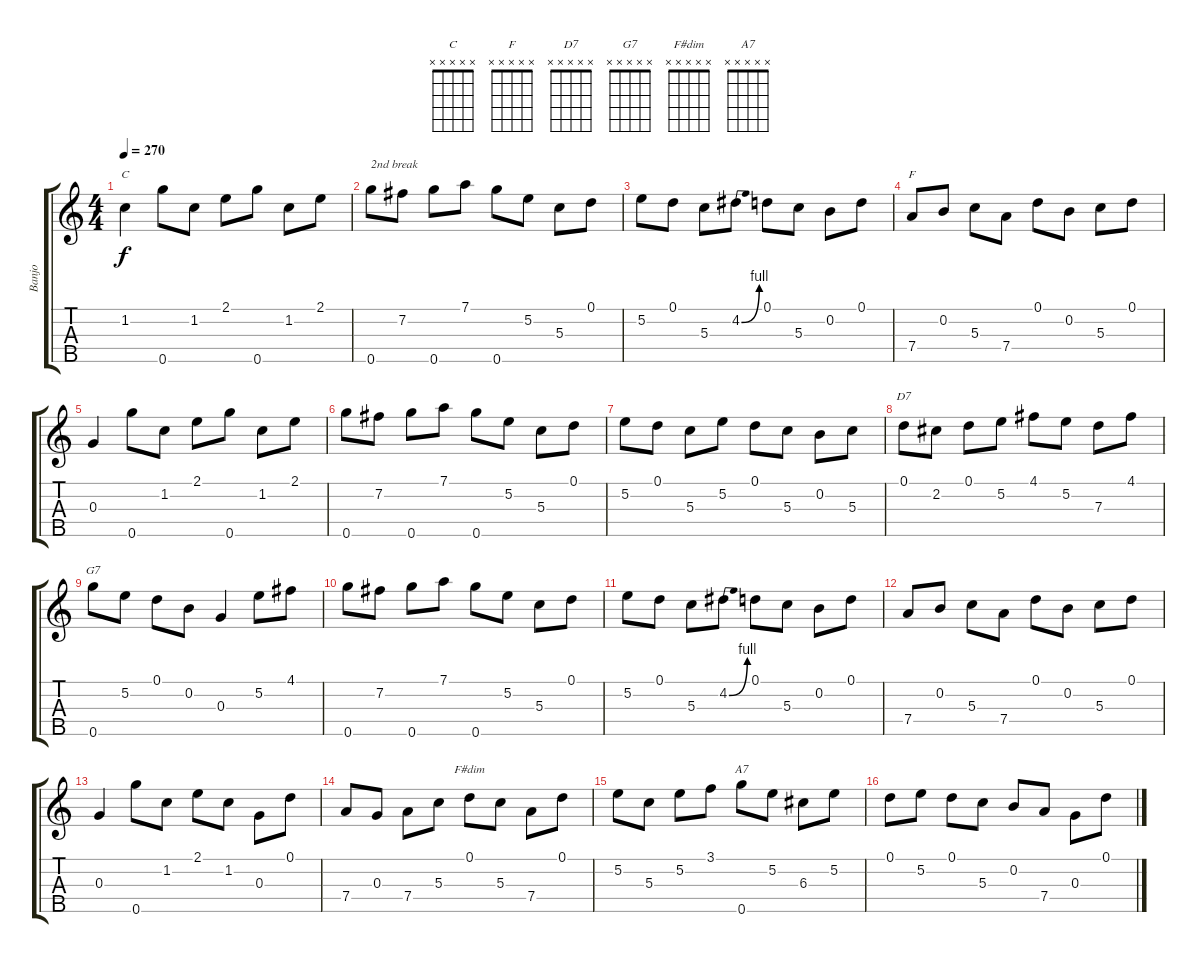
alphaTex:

\track ("Banjo" "Banjo") {instrument banjo}
\staff {score tabs}
\tuning (D4 B3 G3 D3 G4) {hide}
\displaytranspose 12
\chord ("C" x x x x x) {firstfret 0}
\chord ("F" x x x x x) {firstfret 0}
\chord ("D7" x x x x x) {firstfret 0}
\chord ("G7" x x x x x) {firstfret 0}
\chord ("F#dim" x x x x x) {firstfret 0}
\chord ("A7" x x x x x) {firstfret 0}
\ts (4 4)
\tempo 270
\clef g2
\ks c
1.2.4{ch "C" dy f} 0.5.8 1.2.8 2.1.8 0.5.8 1.2.8 2.1.8 |
0.5.8{txt "2nd break"} 7.2.8 0.5.8 7.1.8 0.5.8 5.2.8 5.3.8 0.1.8 |
5.2.8 0.1.8 5.3.8 4.2{be (bend 0 0 60 4)}.8 0.1.8 5.3.8 0.2.8 0.1.8 |
7.4.8{ch "F"} 0.2.8 5.3.8 7.4.8 0.1.8 0.2.8 5.3.8 0.1.8 |
0.3.4 0.5.8 1.2.8 2.1.8 0.5.8 1.2.8 2.1.8 |
0.5.8 7.2.8 0.5.8 7.1.8 0.5.8 5.2.8 5.3.8 0.1.8 |
5.2.8 0.1.8 5.3.8 5.2.8 0.1.8 5.3.8 0.2.8 5.3.8 |
0.1.8{ch "D7"} 2.2.8 0.1.8 5.2.8 4.1.8 5.2.8 7.3.8 4.1.8 |
0.5.8{ch "G7"} 5.2.8 0.1.8 0.2.8 0.3.4 5.2.8 4.1.8 |
0.5.8 7.2.8 0.5.8 7.1.8 0.5.8 5.2.8 5.3.8 0.1.8 |
5.2.8 0.1.8 5.3.8 4.2{be (bend 0 0 60 4)}.8 0.1.8 5.3.8 0.2.8 0.1.8 |
7.4.8 0.2.8 5.3.8 7.4.8 0.1.8 0.2.8 5.3.8 0.1.8 |
0.3.4 0.5.8 1.2.8 2.1.8 1.2.8 0.3.8 0.1.8 |
7.4.8 0.3.8 7.4.8 5.3.8 0.1.8{ch "F#dim"} 5.3.8 7.4.8 0.1.8 |
5.2.8 5.3.8 5.2.8 3.1.8 0.5.8{ch "A7"} 5.2.8 6.3.8 5.2.8 |
0.1.8 5.2.8 0.1.8 5.3.8 0.2.8 7.4.8 0.3.8 0.1.8
